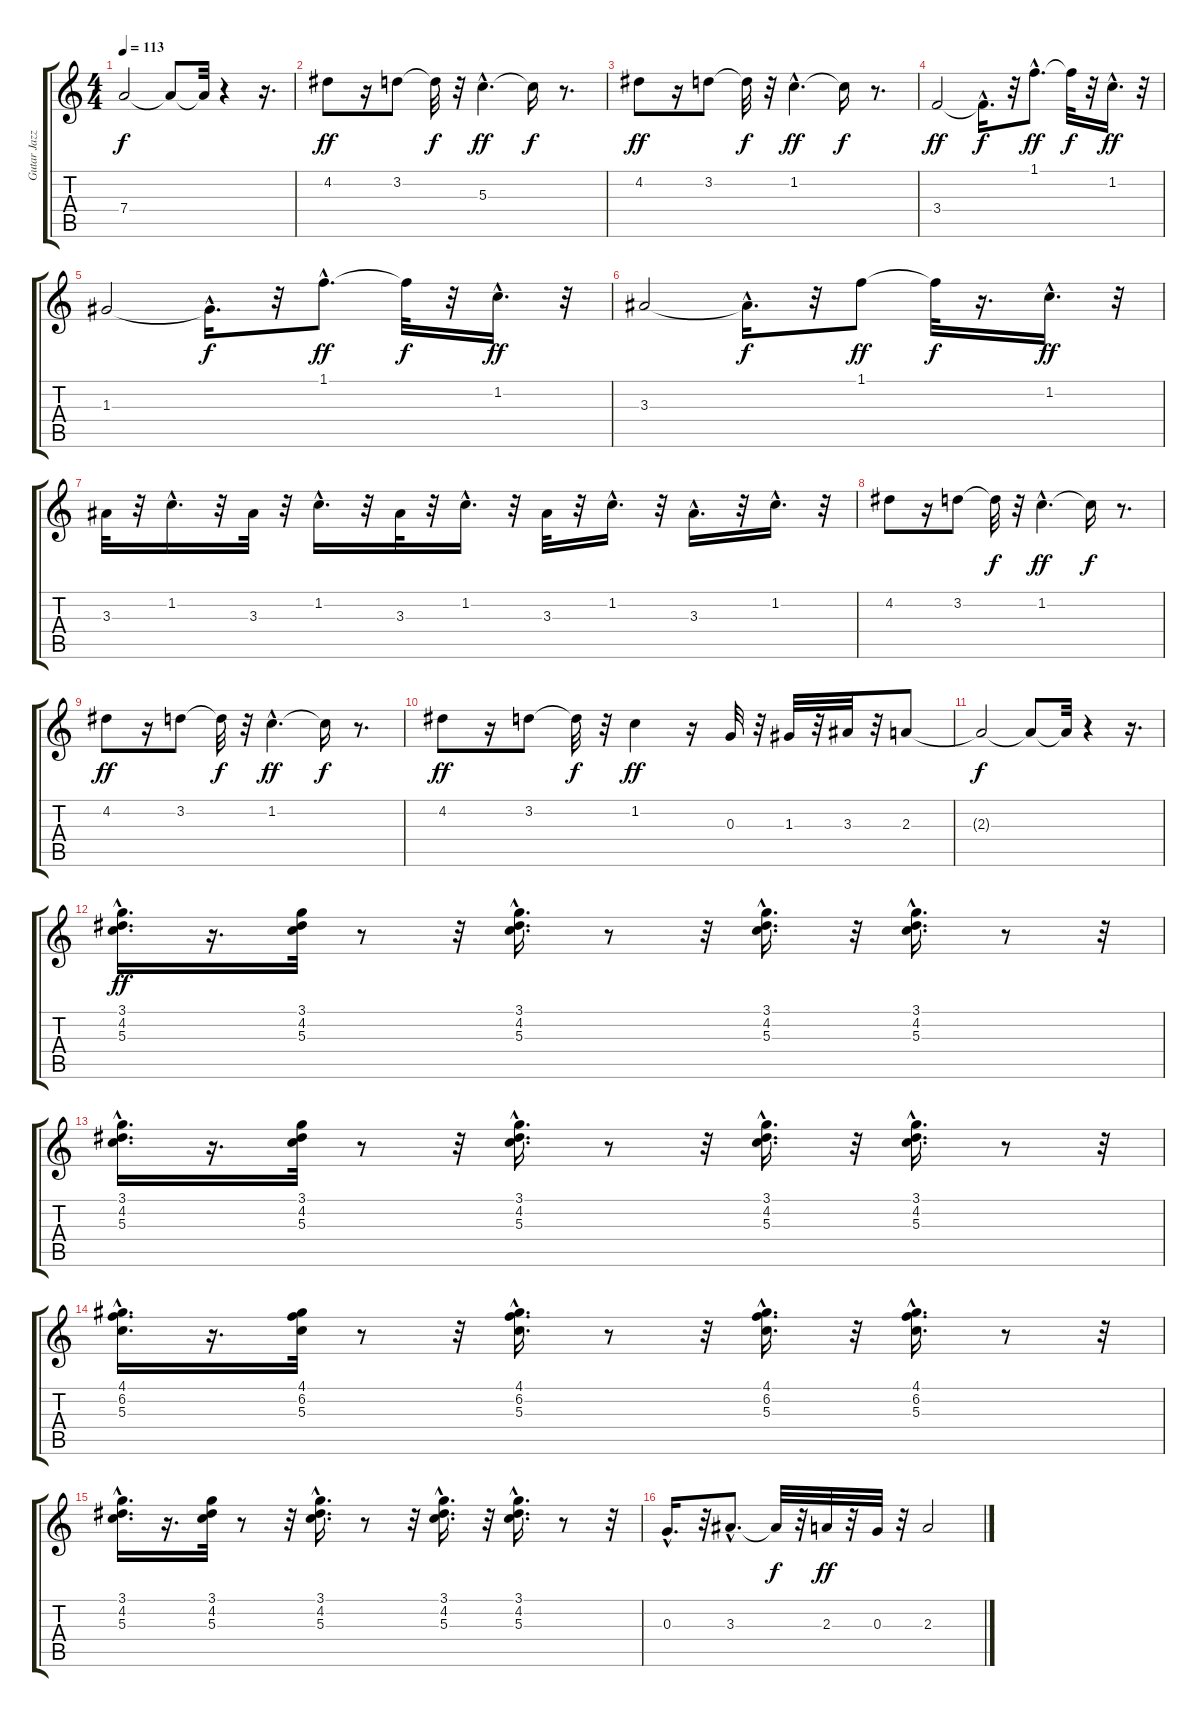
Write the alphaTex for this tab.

\track ("Gutar Jazz" "Gutar Jazz") {instrument electricguitarjazz}
\staff {score tabs}
\tuning (E4 B3 G3 D3 A2 E2) {hide}
\ts (4 4)
\tempo 113
\clef g2
\ks c
7.4{t}.2{dy f} 7.4{t}.8 7.4{t}.32 r.4 r.16{d} |
4.2.8{dy ff} r.16 3.2.8 3.2{t}.32{dy f} r.32 5.3{hac}.4{d dy ff} 5.3{t}.16{dy f} r.8{d} |
4.2.8{dy ff} r.16 3.2.8 3.2{t}.32{dy f} r.32 1.2{hac}.4{d dy ff} 1.2{t}.16{dy f} r.8{d} |
3.4.2{dy ff} 3.4{hac t}.16{d dy f} r.32 1.1{hac}.8{d dy ff} 1.1{t}.32{dy f} r.32 1.2{hac}.16{d dy ff} r.32 |
1.3.2 1.3{hac t}.16{d dy f} r.32 1.1{hac}.8{d dy ff} 1.1{t}.32{dy f} r.32 1.2{hac}.16{d dy ff} r.32 |
3.3.2 3.3{hac t}.16{d dy f} r.32 1.1.8{dy ff} 1.1{t}.32{dy f} r.16{d} 1.2{hac}.16{d dy ff} r.32 |
3.3.32 r.32 1.2{hac}.16{d} r.32 3.3.32 r.32 1.2{hac}.16{d} r.32 3.3.32 r.32 1.2{hac}.16{d} r.32 3.3.32 r.32 1.2{hac}.16{d} r.32 3.3{hac}.16{d} r.32 1.2{hac}.16{d} r.32 |
4.2.8 r.16 3.2.8 3.2{t}.32{dy f} r.32 1.2{hac}.4{d dy ff} 1.2{t}.16{dy f} r.8{d} |
4.2.8{dy ff} r.16 3.2.8 3.2{t}.32{dy f} r.32 1.2{hac}.4{d dy ff} 1.2{t}.16{dy f} r.8{d} |
4.2.8{dy ff} r.16 3.2.8 3.2{t}.32{dy f} r.32 1.2.4{dy ff} r.16 0.3.32 r.32 1.3.32 r.32 3.3.32 r.32 2.3.8 |
2.3{t}.2{dy f} 2.3{t}.8 2.3{t}.32 r.4 r.16{d} |
(3.1{hac} 4.2{hac} 5.3{hac}).16{d dy ff} r.16{d} (3.1 4.2 5.3).32 r.8 r.32 (3.1{hac} 4.2{hac} 5.3{hac}).16{d} r.8 r.32 (3.1{hac} 4.2{hac} 5.3{hac}).16{d} r.32 (3.1{hac} 4.2{hac} 5.3{hac}).16{d} r.8 r.32 |
(3.1{hac} 4.2{hac} 5.3{hac}).16{d} r.16{d} (3.1 4.2 5.3).32 r.8 r.32 (3.1{hac} 4.2{hac} 5.3{hac}).16{d} r.8 r.32 (3.1{hac} 4.2{hac} 5.3{hac}).16{d} r.32 (3.1{hac} 4.2{hac} 5.3{hac}).16{d} r.8 r.32 |
(4.1{hac} 6.2{hac} 5.3{hac}).16{d} r.16{d} (4.1 6.2 5.3).32 r.8 r.32 (4.1{hac} 6.2{hac} 5.3{hac}).16{d} r.8 r.32 (4.1{hac} 6.2{hac} 5.3{hac}).16{d} r.32 (4.1{hac} 6.2{hac} 5.3{hac}).16{d} r.8 r.32 |
(3.1{hac} 4.2{hac} 5.3{hac}).16{d} r.16{d} (3.1 4.2 5.3).32 r.8 r.32 (3.1{hac} 4.2{hac} 5.3{hac}).16{d} r.8 r.32 (3.1{hac} 4.2{hac} 5.3{hac}).16{d} r.32 (3.1{hac} 4.2{hac} 5.3{hac}).16{d} r.8 r.32 |
0.3{hac}.16{d} r.32 3.3{hac}.8{d} 3.3{t}.32{dy f} r.32 2.3.32{dy ff} r.32 0.3.32 r.32 2.3.2
